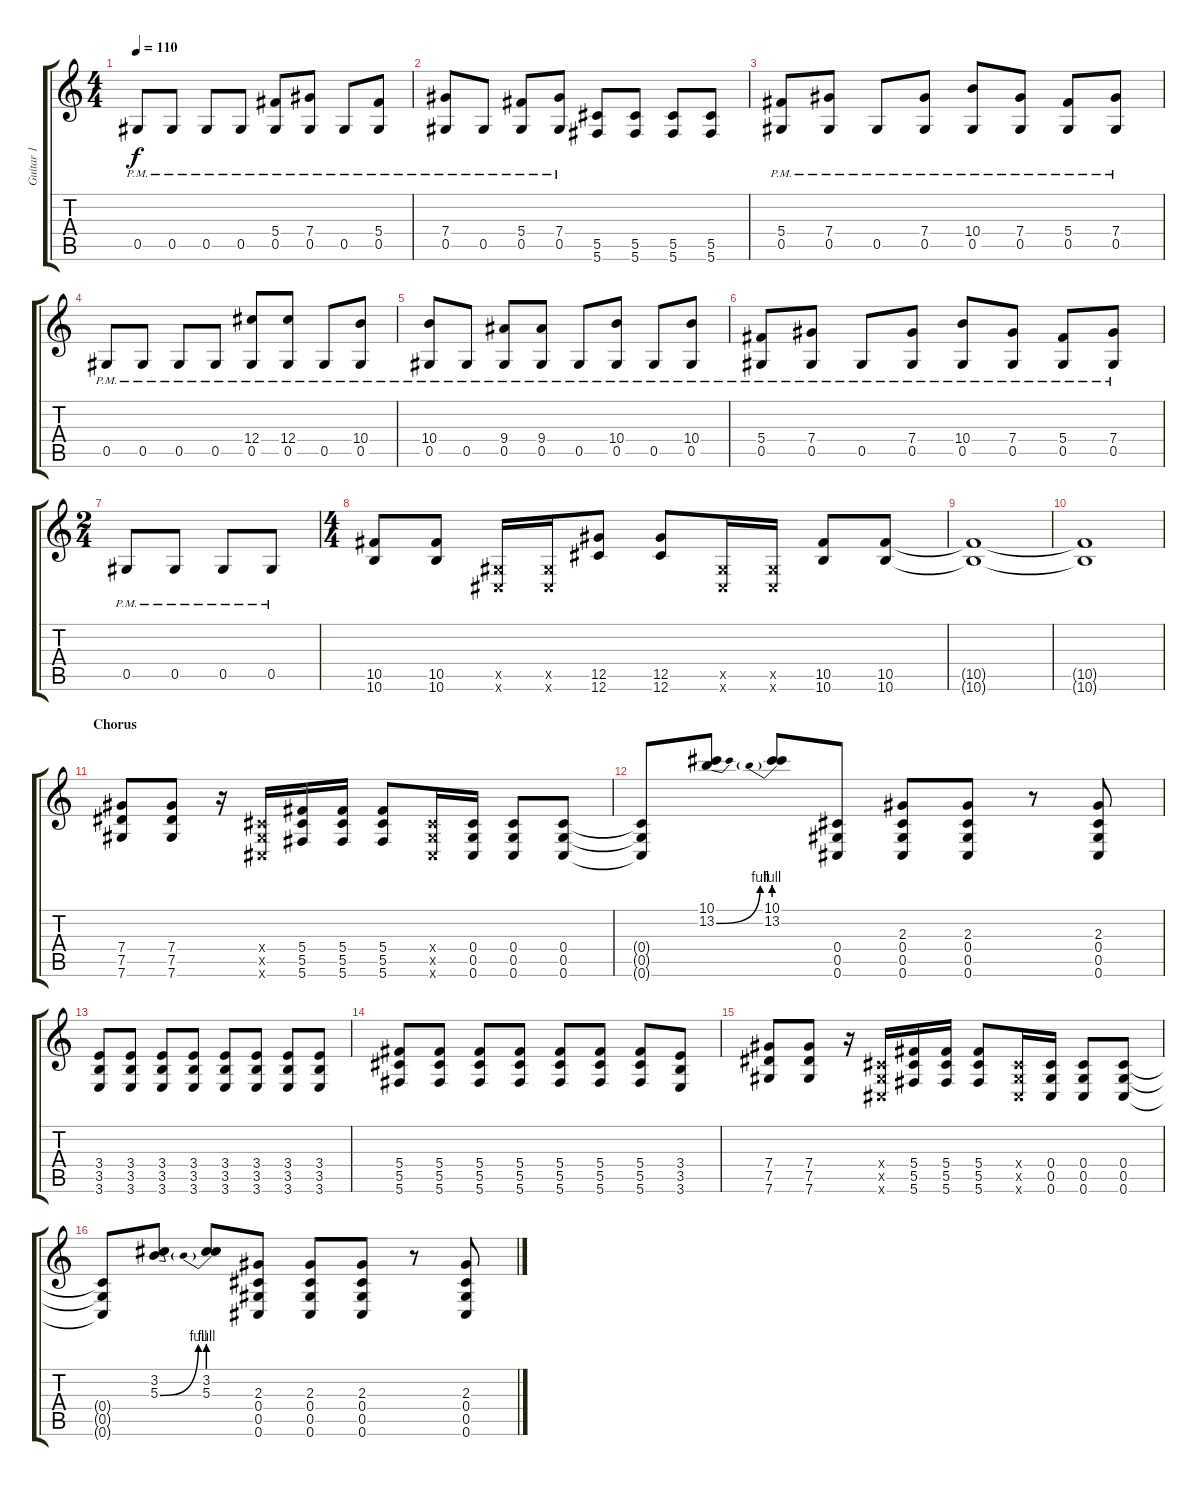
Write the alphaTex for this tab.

\track ("Guitar 1" "Guitar 1") {instrument distortionguitar}
\staff {score tabs}
\tuning (Eb4 Bb3 Gb3 Db3 Ab2 Db2) {hide}
\ts (4 4)
\tempo 110
\clef g2
\ks c
0.5{pm}.8{dy f} 0.5{pm}.8 0.5{pm}.8 0.5{pm}.8 (5.4 0.5{pm}).8 (7.4 0.5{pm}).8 0.5{pm}.8 (5.4 0.5{pm}).8 |
(7.4 0.5{pm}).8 0.5{pm}.8 (5.4 0.5{pm}).8 (7.4 0.5{pm}).8 (5.5 5.6).8 (5.5 5.6).8 (5.5 5.6).8 (5.5 5.6).8 |
(5.4 0.5{pm}).8 (7.4 0.5{pm}).8 0.5{pm}.8 (7.4 0.5{pm}).8 (10.4 0.5{pm}).8 (7.4 0.5{pm}).8 (5.4 0.5{pm}).8 (7.4 0.5{pm}).8 |
0.5{pm}.8 0.5{pm}.8 0.5{pm}.8 0.5{pm}.8 (12.4 0.5{pm}).8 (12.4 0.5{pm}).8 0.5{pm}.8 (10.4 0.5{pm}).8 |
(10.4 0.5{pm}).8 0.5{pm}.8 (9.4 0.5{pm}).8 (9.4 0.5{pm}).8 0.5{pm}.8 (10.4 0.5{pm}).8 0.5{pm}.8 (10.4 0.5{pm}).8 |
(5.4 0.5{pm}).8 (7.4 0.5{pm}).8 0.5{pm}.8 (7.4 0.5{pm}).8 (10.4 0.5{pm}).8 (7.4 0.5{pm}).8 (5.4 0.5{pm}).8 (7.4 0.5{pm}).8 |
\ts (2 4)
0.5{pm}.8 0.5{pm}.8 0.5{pm}.8 0.5{pm}.8 |
\ts (4 4)
(10.5 10.6).8 (10.5 10.6).8 (0.5{x} 0.6{x}).16 (0.5{x} 0.6{x}).16 (12.5 12.6).8 (12.5 12.6).8 (0.5{x} 0.6{x}).16 (0.5{x} 0.6{x}).16 (10.5 10.6).8 (10.5 10.6).8 |
(10.5{t} 10.6{t}).1 |
(10.5{t} 10.6{t}).1 |
\section ("" "Chorus")
(7.4 7.5 7.6).8 (7.4 7.5 7.6).8 r.16 (0.4{x} 0.5{x} 0.6{x}).16 (5.4 5.5 5.6).16 (5.4 5.5 5.6).16 (5.4 5.5 5.6).8 (0.4{x} 0.5{x} 0.6{x}).16 (0.4 0.5 0.6).16 (0.4 0.5 0.6).8 (0.4 0.5 0.6).8 |
(0.4{t} 0.5{t} 0.6{t}).8 (10.1 13.2{be (bend 0 0 60 4)}).8 (10.1 13.2{be (prebend 0 4 60 4)}).8 (0.4 0.5 0.6).8 (2.3 0.4 0.5 0.6).8 (2.3 0.4 0.5 0.6).8 r.8 (2.3 0.4 0.5 0.6).8 |
(3.4 3.5 3.6).8 (3.4 3.5 3.6).8 (3.4 3.5 3.6).8 (3.4 3.5 3.6).8 (3.4 3.5 3.6).8 (3.4 3.5 3.6).8 (3.4 3.5 3.6).8 (3.4 3.5 3.6).8 |
(5.4 5.5 5.6).8 (5.4 5.5 5.6).8 (5.4 5.5 5.6).8 (5.4 5.5 5.6).8 (5.4 5.5 5.6).8 (5.4 5.5 5.6).8 (5.4 5.5 5.6).8 (3.4 3.5 3.6).8 |
(7.4 7.5 7.6).8 (7.4 7.5 7.6).8 r.16 (0.4{x} 0.5{x} 0.6{x}).16 (5.4 5.5 5.6).16 (5.4 5.5 5.6).16 (5.4 5.5 5.6).8 (0.4{x} 0.5{x} 0.6{x}).16 (0.4 0.5 0.6).16 (0.4 0.5 0.6).8 (0.4 0.5 0.6).8 |
(0.4{t} 0.5{t} 0.6{t}).8 (3.2 5.3{be (bend 0 0 60 4)}).8 (3.2 5.3{be (prebend 0 4 60 4)}).8 (2.3 0.4 0.5 0.6).8 (2.3 0.4 0.5 0.6).8 (2.3 0.4 0.5 0.6).8 r.8 (2.3 0.4 0.5 0.6).8
